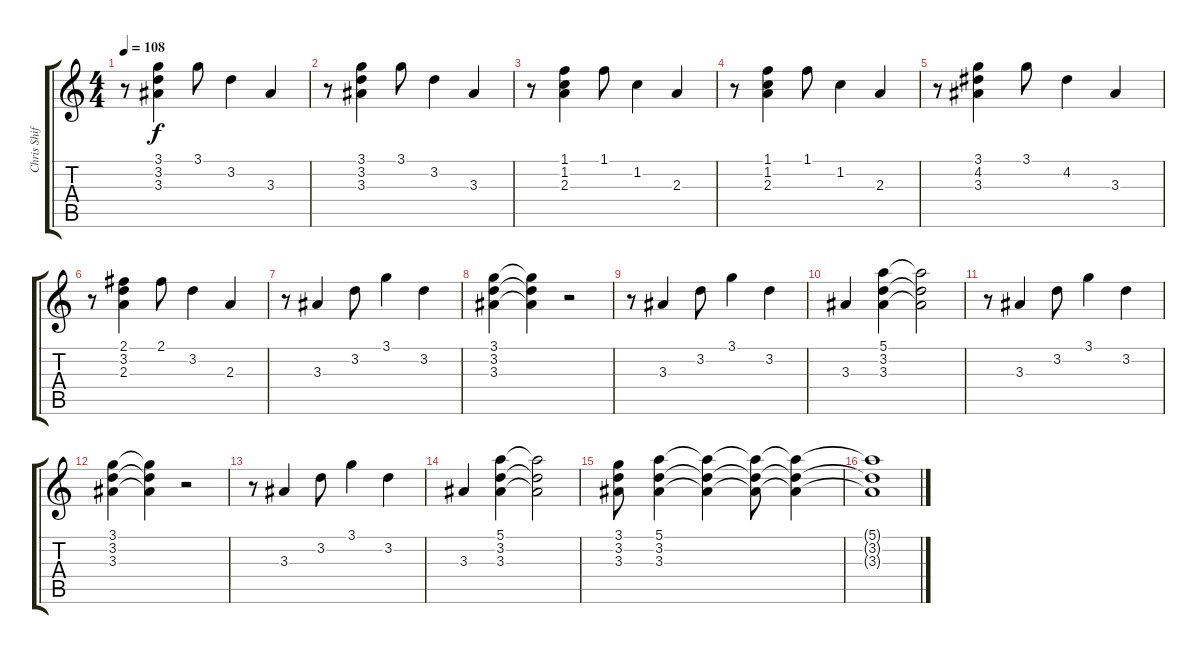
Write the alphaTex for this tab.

\track ("Chris Shifflet" "Chris Shif") {instrument electricguitarclean}
\staff {score tabs}
\tuning (E4 B3 G3 D3 A2 E2) {hide}
\ts (4 4)
\tempo 108
\clef g2
\ks c
r.8{dy f} (3.1 3.2 3.3).4 3.1.8 3.2.4 3.3.4 |
r.8 (3.1 3.2 3.3).4 3.1.8 3.2.4 3.3.4 |
r.8 (1.1 1.2 2.3).4 1.1.8 1.2.4 2.3.4 |
r.8 (1.1 1.2 2.3).4 1.1.8 1.2.4 2.3.4 |
r.8 (3.1 4.2 3.3).4 3.1.8 4.2.4 3.3.4 |
r.8 (2.1 3.2 2.3).4 2.1.8 3.2.4 2.3.4 |
r.8 3.3.4 3.2.8 3.1.4 3.2.4 |
(3.1 3.2 3.3).4 (3.1{t} 3.2{t} 3.3{t}).4 r.2 |
r.8 3.3.4 3.2.8 3.1.4 3.2.4 |
3.3.4 (5.1 3.2 3.3).4 (5.1{t} 3.2{t} 3.3{t}).2 |
r.8 3.3.4 3.2.8 3.1.4 3.2.4 |
(3.1 3.2 3.3).4 (3.1{t} 3.2{t} 3.3{t}).4 r.2 |
r.8 3.3.4 3.2.8 3.1.4 3.2.4 |
3.3.4 (5.1 3.2 3.3).4 (5.1{t} 3.2{t} 3.3{t}).2 |
(3.1 3.2 3.3).8 (5.1 3.2 3.3).4 (5.1{t} 3.2{t} 3.3{t}).4 (5.1{t} 3.2{t} 3.3{t}).8 (5.1{t} 3.2{t} 3.3{t}).4 |
(5.1{t} 3.2{t} 3.3{t}).1
